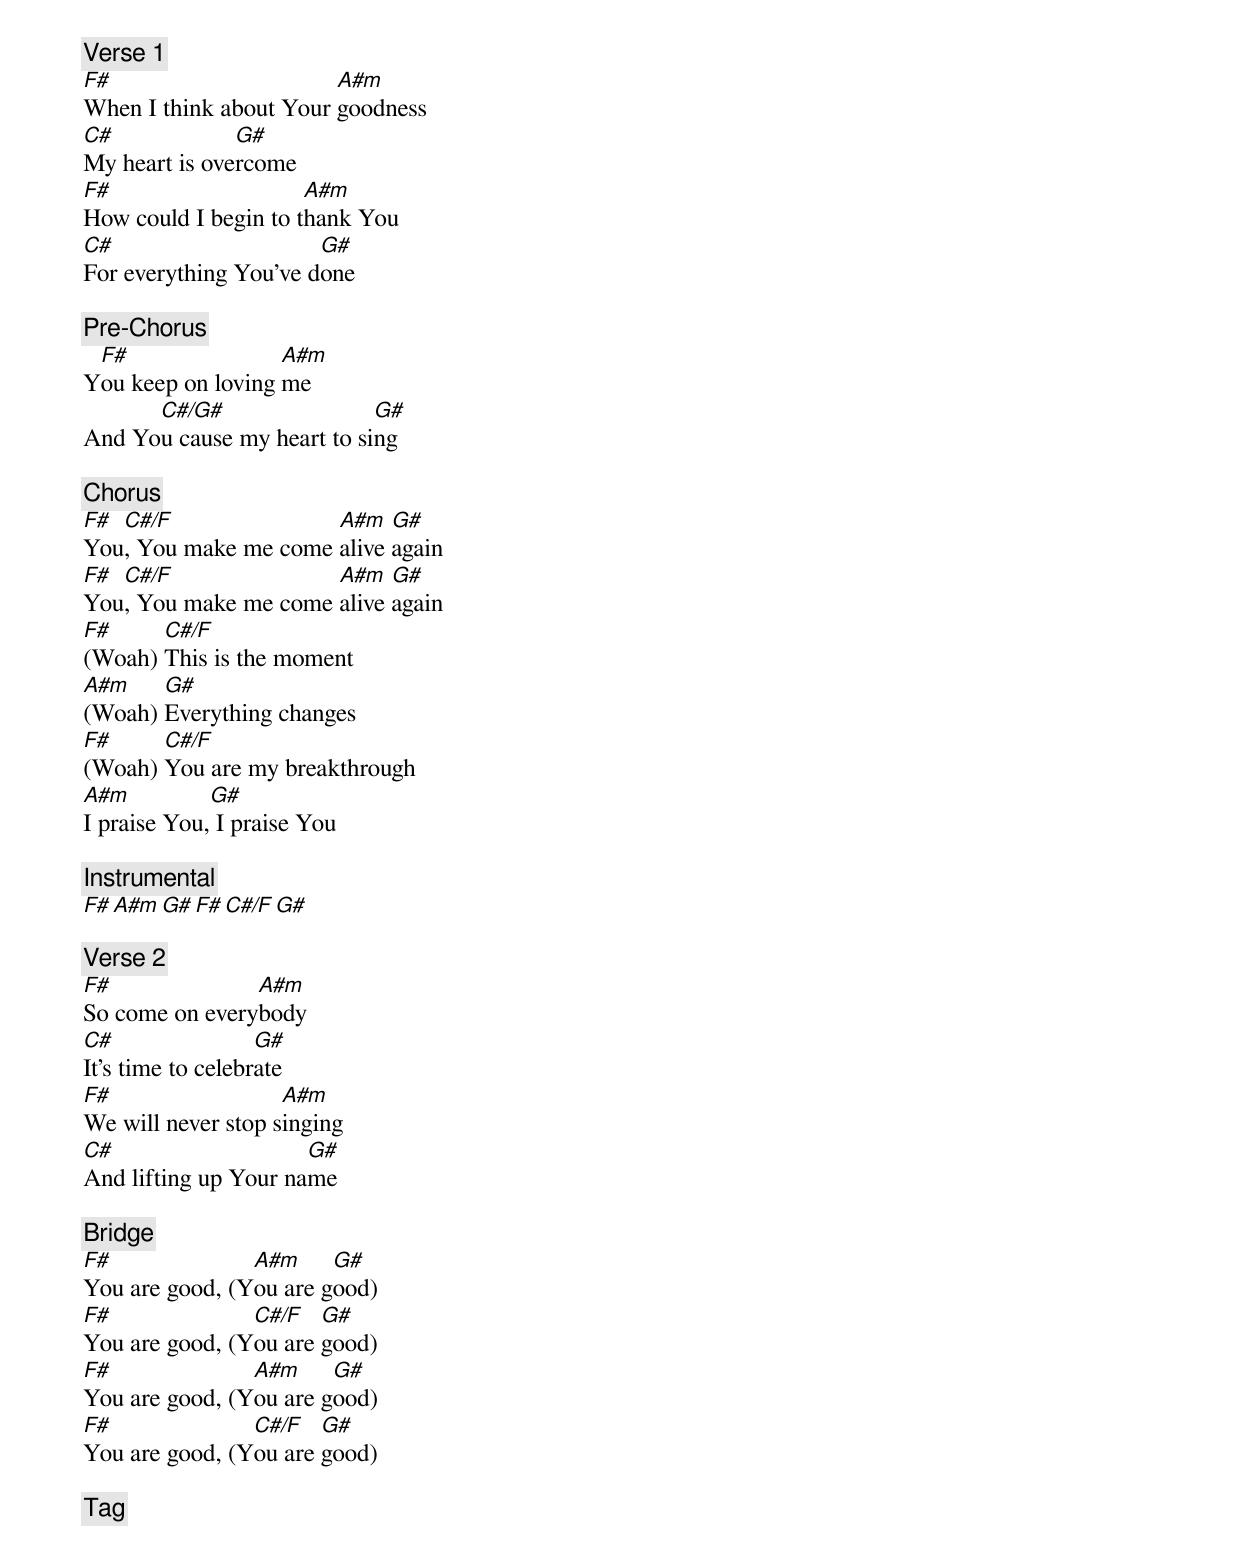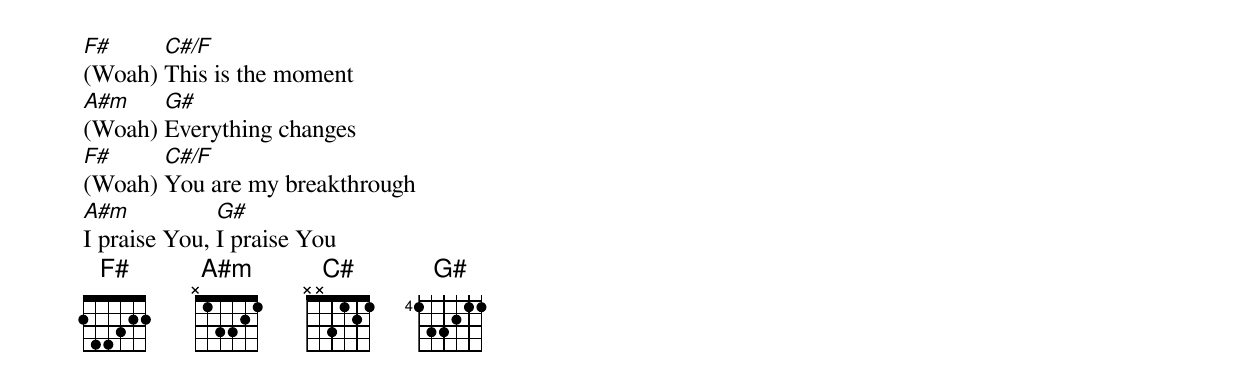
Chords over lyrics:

[Verse 1]
F#                      A#m
When I think about Your goodness
C#             G#
My heart is overcome
F#                    A#m
How could I begin to thank You
C#                     G#
For everything You’ve done

[Pre-Chorus]
 F#                A#m
You keep on loving me
      C#/G#                 G#
And You cause my heart to sing

[Chorus]
F# C#/F               A#m   G#
You, You make me come alive again
F# C#/F               A#m   G#
You, You make me come alive again
F#     C#/F
(Woah) This is the moment
A#m    G#
(Woah) Everything changes
F#     C#/F
(Woah) You are my breakthrough
A#m          G#
I praise You, I praise You

[Instrumental]
F#   A#m  G#  F#   C#/F  G#

[Verse 2]
F#              A#m
So come on everybody
C#                 G#
It’s time to celebrate
F#                  A#m
We will never stop singing
C#                    G#
And lifting up Your name

[Bridge]
F#              A#m     G#
You are good, (You are good)
F#              C#/F   G#
You are good, (You are good)
F#              A#m     G#
You are good, (You are good)
F#              C#/F   G#
You are good, (You are good)

[Tag]
F#     C#/F
(Woah) This is the moment
A#m    G#
(Woah) Everything changes
F#     C#/F
(Woah) You are my breakthrough
A#m           G#
I praise You, I praise You
